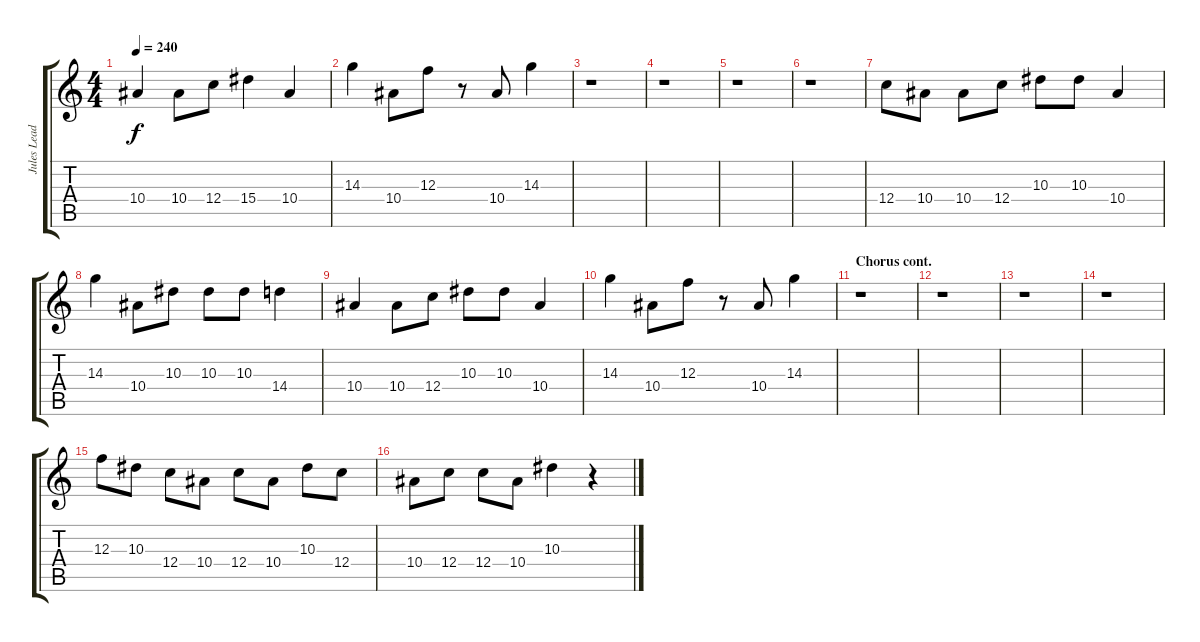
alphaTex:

\track ("Jules Lead" "Jules Lead") {instrument overdrivenguitar}
\staff {score tabs}
\tuning (D4 A3 F3 C3 G2 C2) {hide}
\ts (4 4)
\tempo 240
\clef g2
\ks aminor
10.4.4{dy f} 10.4.8 12.4.8 15.4.4 10.4.4 |
14.3.4 10.4.8 12.3.8 r.8 10.4.8 14.3.4 |
r.1 |
r.1 |
r.1 |
r.1 |
12.4.8 10.4.8 10.4.8 12.4.8 10.3.8 10.3.8 10.4.4 |
14.3.4 10.4.8 10.3.8 10.3.8 10.3.8 14.4.4 |
10.4.4 10.4.8 12.4.8 10.3.8 10.3.8 10.4.4 |
14.3.4 10.4.8 12.3.8 r.8 10.4.8 14.3.4 |
\section ("" "Chorus cont.")
r.1 |
r.1 |
r.1 |
r.1 |
12.3.8 10.3.8 12.4.8 10.4.8 12.4.8 10.4.8 10.3.8 12.4.8 |
10.4.8 12.4.8 12.4.8 10.4.8 10.3.4 r.4
